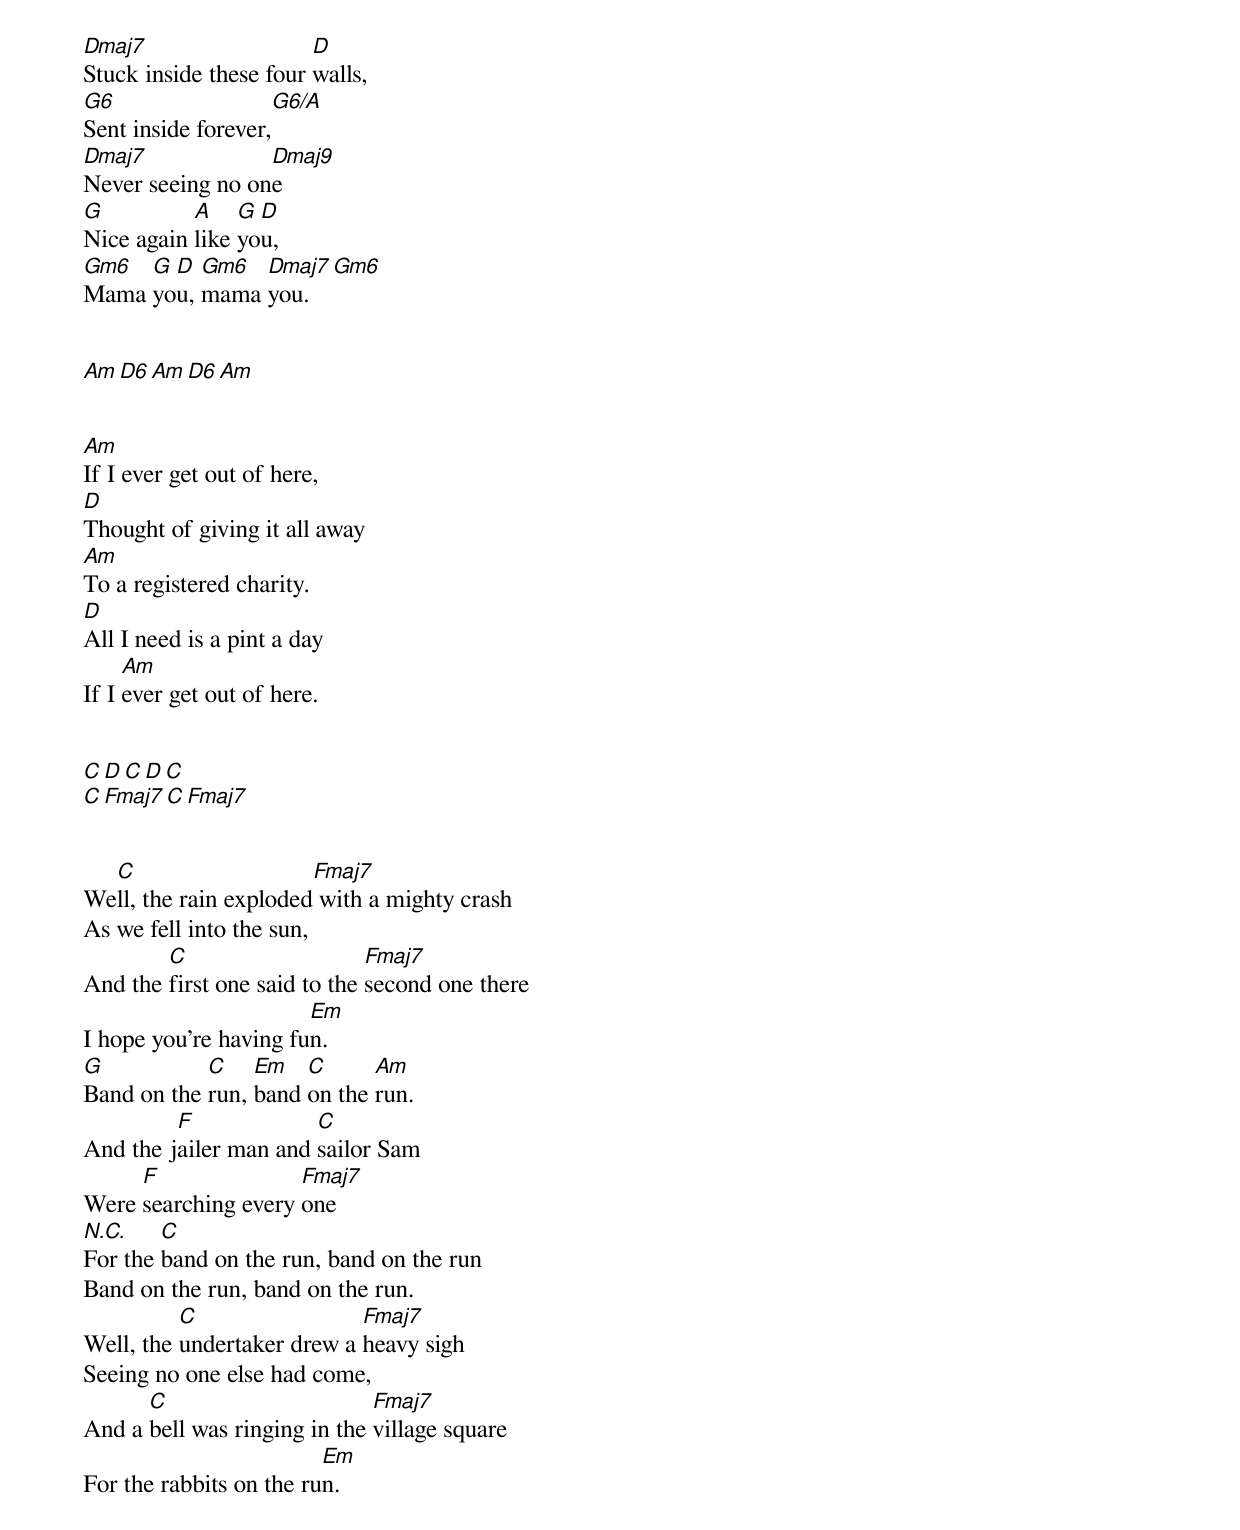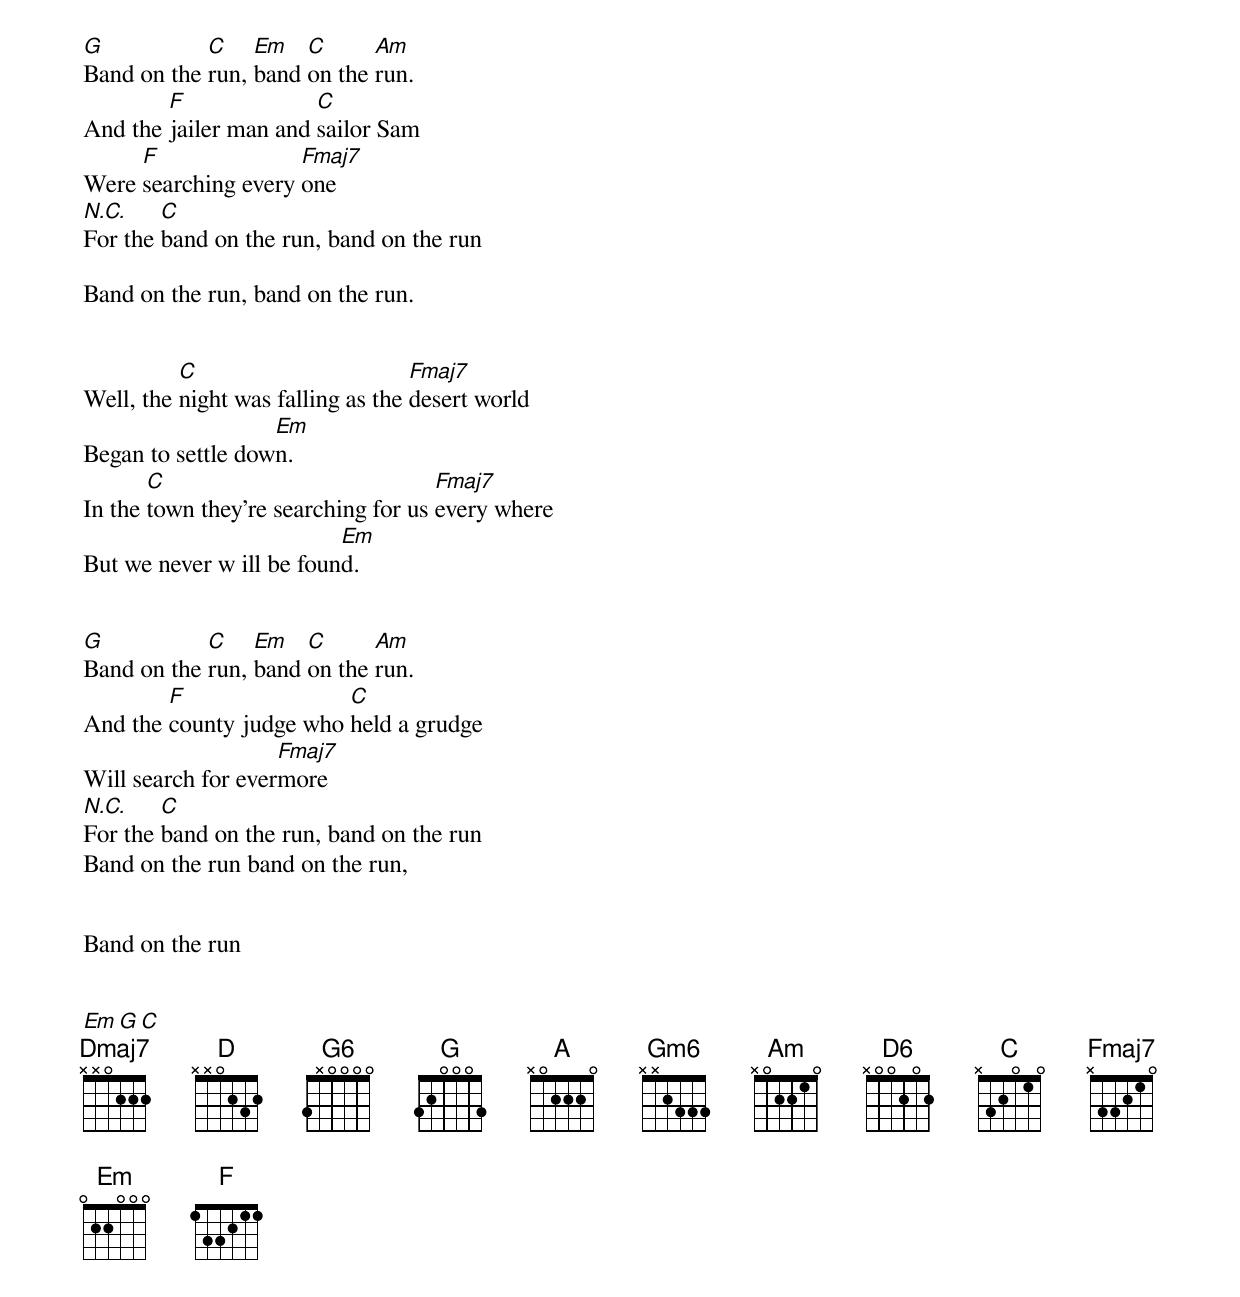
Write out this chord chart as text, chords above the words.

Dmaj7                   D
Stuck inside these four walls,
G6                  G6/A
Sent inside forever,
Dmaj7             Dmaj9
Never seeing no one
G          A    G D
Nice again like you,
Gm6  G D  Gm6  Dmaj7 Gm6
Mama you, mama you.


Am D6 Am D6 Am


Am
If I ever get out of here,
D
Thought of giving it all away
Am
To a registered charity.
D
All I need is a pint a day
     Am
If I ever get out of here.


C D C D C
C   Fmaj7   C   Fmaj7


  C                    Fmaj7
Well, the rain exploded with a mighty crash
As we fell into the sun,
        C                     Fmaj7
And the first one said to the second one there
                       Em
I hope you're having fun.
G           C    Em   C      Am
Band on the run, band on the run.
         F             C
And the jailer man and sailor Sam
     F               Fmaj7
Were searching every one
N.C.    C
For the band on the run, band on the run
Band on the run, band on the run.
          C                 Fmaj7
Well, the undertaker drew a heavy sigh
Seeing no one else had come,
      C                       Fmaj7
And a bell was ringing in the village square
                         Em
For the rabbits on the run.
G           C    Em   C      Am
Band on the run, band on the run.
        F              C
And the jailer man and sailor Sam
     F               Fmaj7
Were searching every one
N.C.    C
For the band on the run, band on the run

Band on the run, band on the run.


          C                        Fmaj7
Well, the night was falling as the desert world
                   Em
Began to settle down.
       C                             Fmaj7
In the town they're searching for us every where
                          Em
But we never w ill be found.


G           C    Em   C      Am
Band on the run, band on the run.
        F                C
And the county judge who held a grudge
                    Fmaj7
Will search for evermore
N.C.    C
For the band on the run, band on the run
Band on the run band on the run,


Band on the run


Em  G  C
